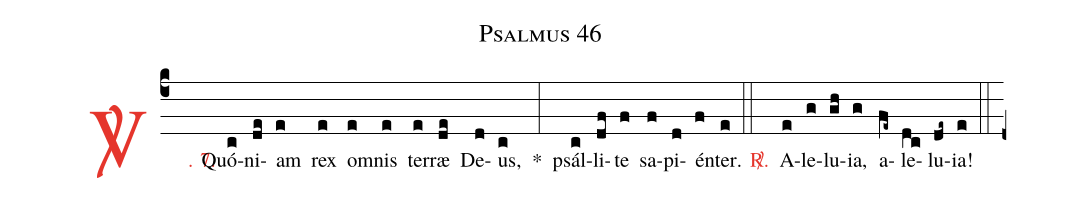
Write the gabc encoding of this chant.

name: Psalmus 46;
%%
(c4)

<c><sp>V/</sp>. 7.</c>() Quó(c)ni(de)am(e) rex(e) om(e)nis(e) ter(e)ræ(de) De(d)us,(c) *(:) psál(c)li(df)te(f) sa(f)pi(d)én(f)ter.(e)

(::)

<nlba><c><sp>R/</sp>.</c>() A</nlba>(e)le(g)lu(gh)ia,(g) a(fe~)le(dc)lu(de~)ia!(e)

(::)

(d+)
